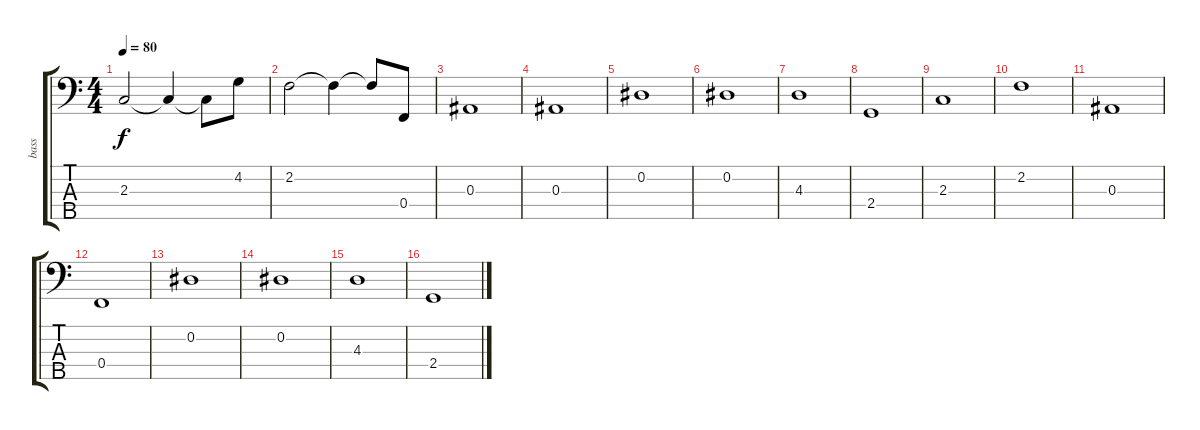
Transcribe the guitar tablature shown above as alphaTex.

\track ("bass" "bass") {instrument electricbassfinger}
\staff {score tabs}
\tuning (Ab2 Eb2 Bb1 F1 Bb0) {hide}
\ts (4 4)
\tempo 80
\clef f4
\ks c
2.3.2{dy f} 2.3{t}.4 2.3{t}.8 4.2.8 |
2.2.2 2.2{t}.4 2.2{t}.8 0.4.8 |
0.3.1 |
0.3.1 |
0.2.1 |
0.2.1 |
4.3.1 |
2.4.1 |
2.3.1 |
2.2.1 |
0.3.1 |
0.4.1 |
0.2.1 |
0.2.1 |
4.3.1 |
2.4.1
